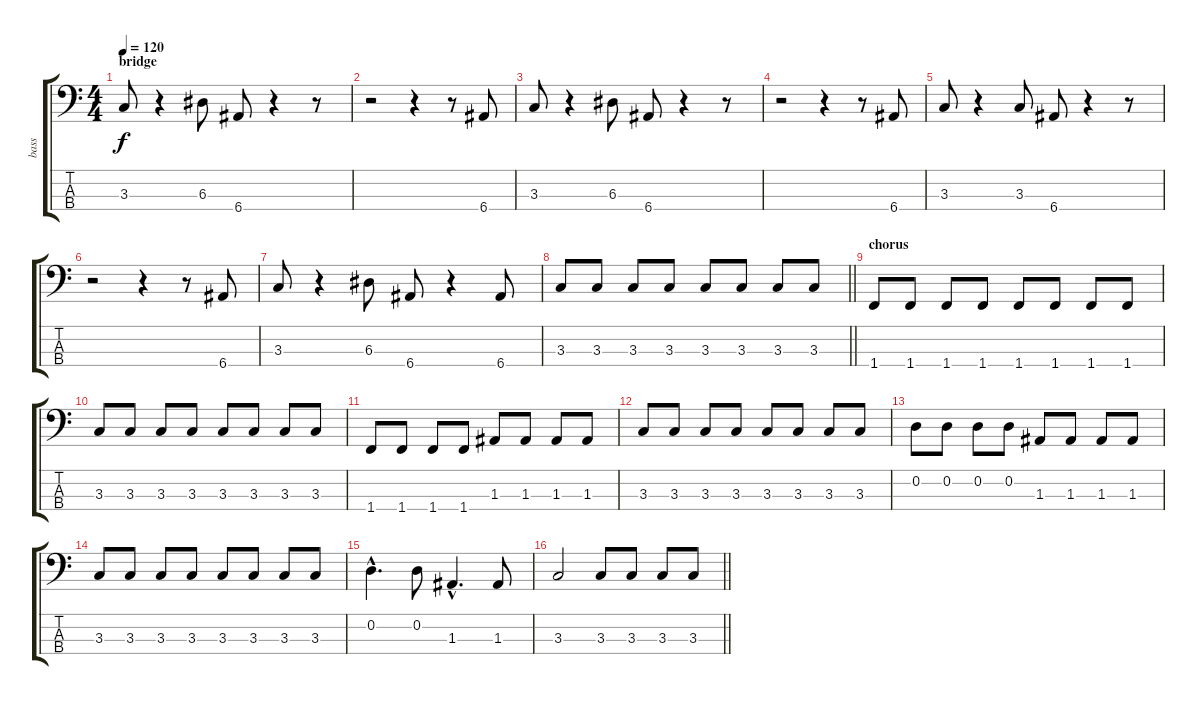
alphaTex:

\track ("bass" "bass") {instrument electricbassfinger}
\staff {score tabs}
\tuning (G2 D2 A1 E1) {hide}
\ts (4 4)
\section ("" "bridge")
\tempo 120
\clef f4
\ks c
3.3.8{dy f} r.4 6.3.8 6.4.8 r.4 r.8 |
r.2 r.4 r.8 6.4.8 |
3.3.8 r.4 6.3.8 6.4.8 r.4 r.8 |
r.2 r.4 r.8 6.4.8 |
3.3.8 r.4 3.3.8 6.4.8 r.4 r.8 |
r.2 r.4 r.8 6.4.8 |
3.3.8 r.4 6.3.8 6.4.8 r.4 6.4.8 |
\barLineRight lightlight
3.3.8 3.3.8 3.3.8 3.3.8 3.3.8 3.3.8 3.3.8 3.3.8 |
\section ("" "chorus")
1.4.8 1.4.8 1.4.8 1.4.8 1.4.8 1.4.8 1.4.8 1.4.8 |
3.3.8 3.3.8 3.3.8 3.3.8 3.3.8 3.3.8 3.3.8 3.3.8 |
1.4.8 1.4.8 1.4.8 1.4.8 1.3.8 1.3.8 1.3.8 1.3.8 |
3.3.8 3.3.8 3.3.8 3.3.8 3.3.8 3.3.8 3.3.8 3.3.8 |
0.2.8 0.2.8 0.2.8 0.2.8 1.3.8 1.3.8 1.3.8 1.3.8 |
3.3.8 3.3.8 3.3.8 3.3.8 3.3.8 3.3.8 3.3.8 3.3.8 |
0.2{hac}.4{d} 0.2.8 1.3{hac}.4{d} 1.3.8 |
\barLineRight lightlight
3.3.2 3.3.8 3.3.8 3.3.8 3.3.8
